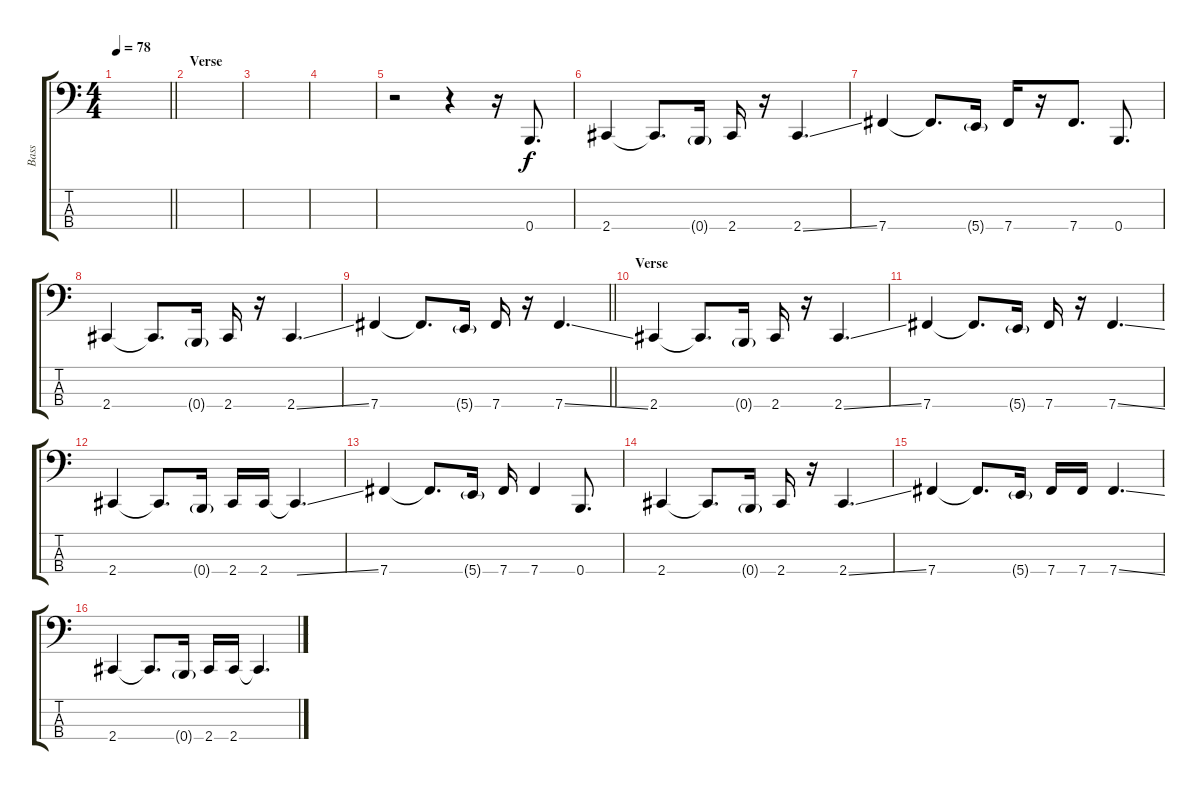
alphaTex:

\track ("Bass" "Bass") {instrument electricbasspick}
\staff {score tabs}
\tuning (D2 A1 E1 B0) {hide}
\ts (4 4)
\tempo 78
\clef f4
\barLineRight lightlight
\ks c
|
\section ("" "Verse")
|
|
|
r.2 r.4 r.16 0.4.8{d} |
2.4.4 2.4{t}.8{d} 0.4{g}.16 2.4.16 r.16 2.4{ss}.4{d} |
7.4.4 7.4{t}.8{d} 5.4{g}.16 7.4.16 r.16 7.4.8{d} 0.4.8{d} |
2.4.4 2.4{t}.8{d} 0.4{g}.16 2.4.16 r.16 2.4{ss}.4{d} |
\barLineRight lightlight
7.4.4 7.4{t}.8{d} 5.4{g}.16 7.4.16 r.16 7.4{ss}.4{d} |
\section ("" "Verse")
2.4.4 2.4{t}.8{d} 0.4{g}.16 2.4.16 r.16 2.4{ss}.4{d} |
7.4.4 7.4{t}.8{d} 5.4{g}.16 7.4.16 r.16 7.4{ss}.4{d} |
2.4.4 2.4{t}.8{d} 0.4{g}.16 2.4.16 2.4.16 2.4{ss t}.4{d} |
7.4.4 7.4{t}.8{d} 5.4{g}.16 7.4.16 7.4.4 0.4.8{d} |
2.4.4 2.4{t}.8{d} 0.4{g}.16 2.4.16 r.16 2.4{ss}.4{d} |
7.4.4 7.4{t}.8{d} 5.4{g}.16 7.4.16 7.4.16 7.4{ss}.4{d} |
2.4.4 2.4{t}.8{d} 0.4{g}.16 2.4.16 2.4.16 2.4{ss t}.4{d}
